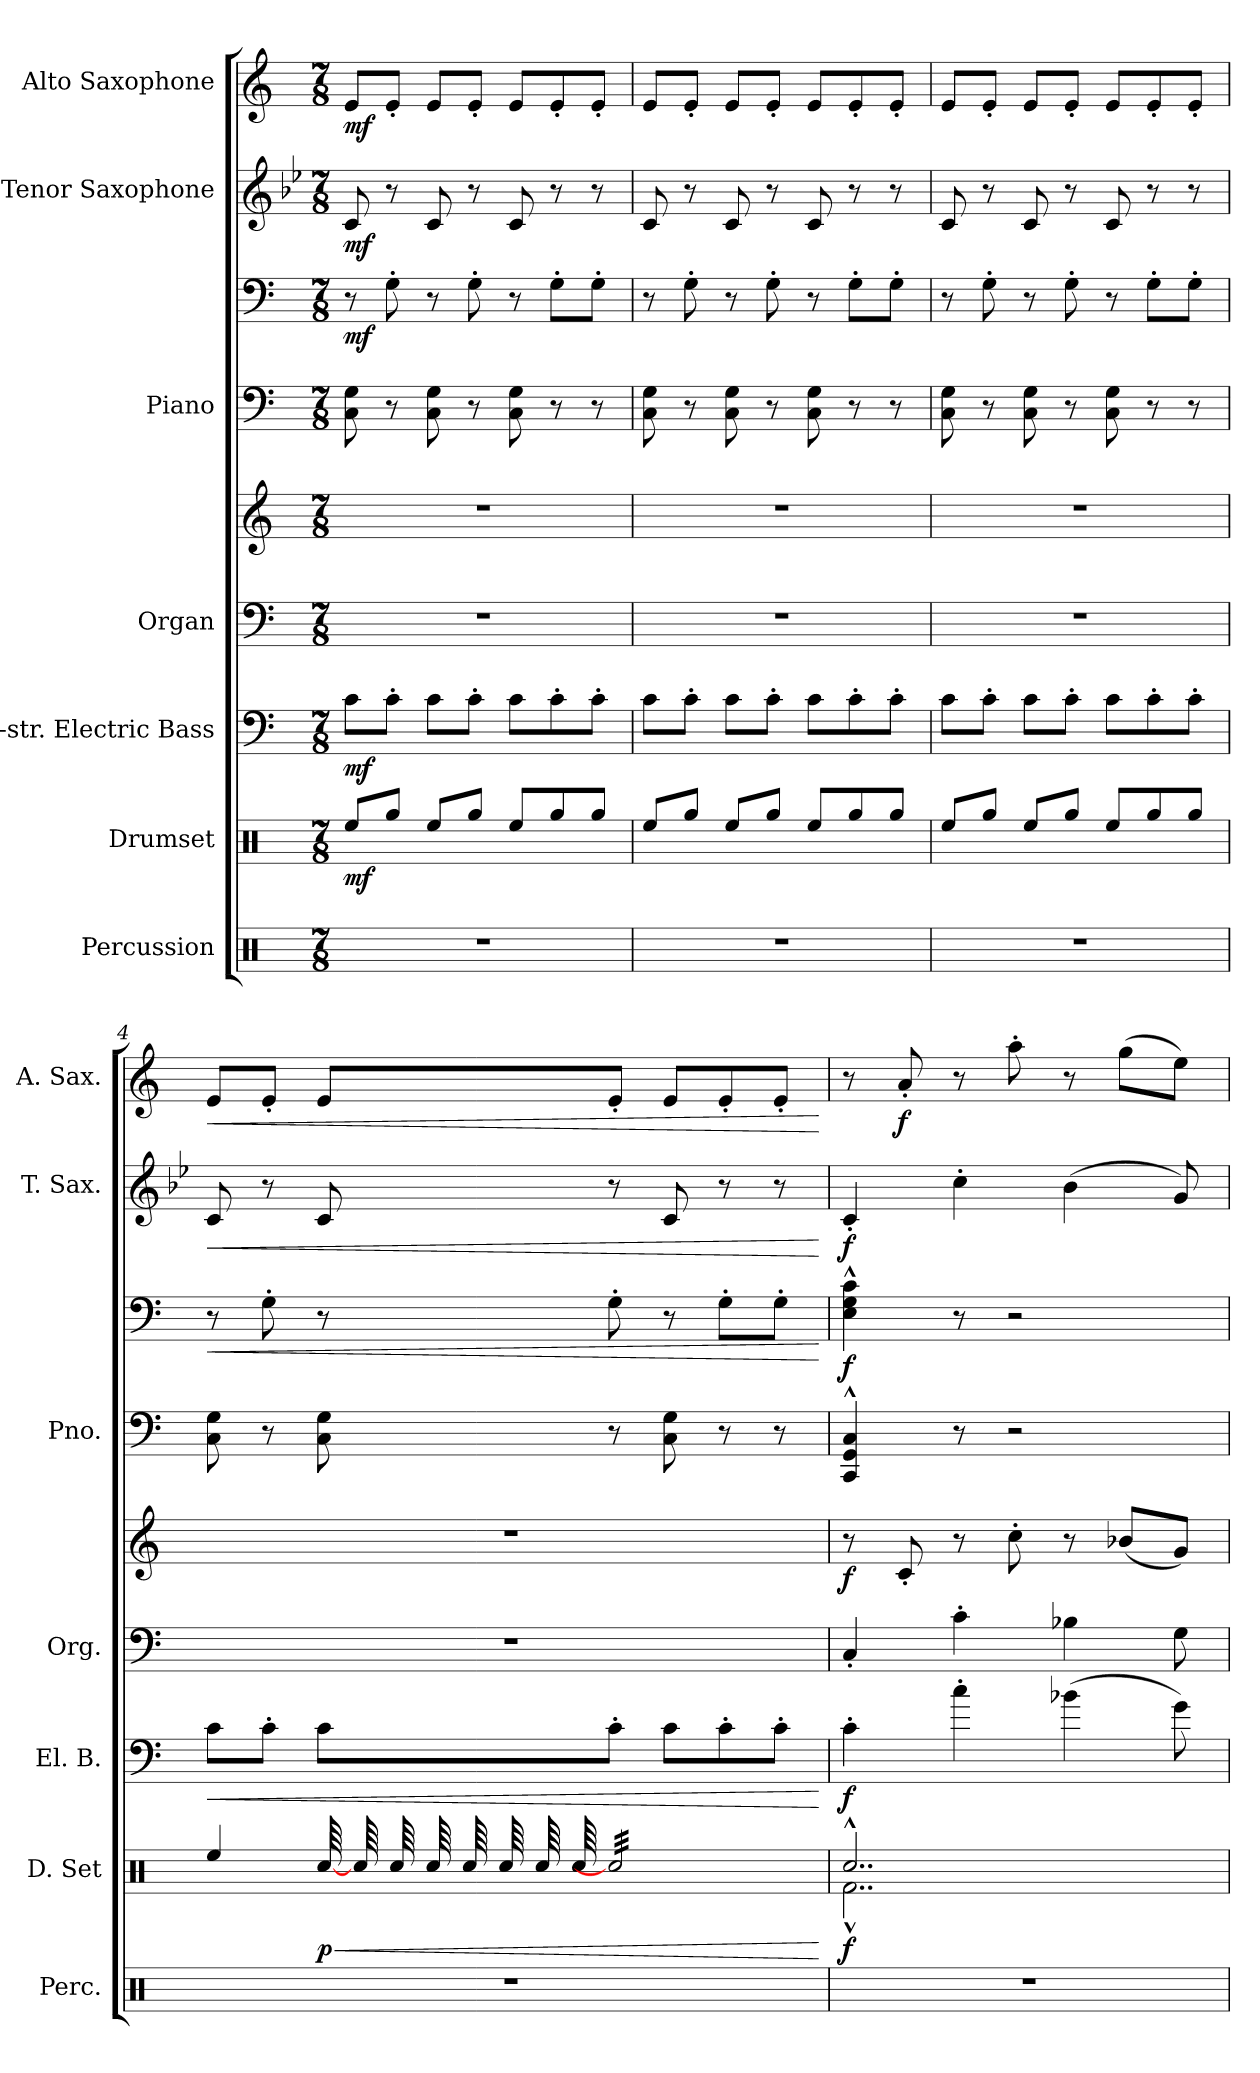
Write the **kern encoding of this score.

**kern	**kern	**dynam	**kern	**dynam	**kern	**kern	**dynam	**kern	**kern	**dynam	**kern	**dynam	**kern	**dynam
*part7	*part6	*part6	*part5	*part5	*part4	*part4	*part4	*part3	*part3	*part3	*part2	*part2	*part1	*part1
*staff9	*staff8	*staff8	*staff7	*staff7	*staff6	*staff5	*staff5/6	*staff4	*staff3	*staff3/4	*staff2	*staff2	*staff1	*staff1
*I"Percussion	*I"Drumset	*	*I"5-str. Electric Bass	*	*I"Organ	*	*	*I"Piano	*	*	*I"Tenor Saxophone	*	*I"Alto Saxophone	*
*I'Perc.	*I'D. Set	*	*I'El. B.	*	*I'Org.	*	*	*I'Pno.	*	*	*I'T. Sax.	*	*I'A. Sax.	*
*clefX	*clefX	*	*clefF4	*	*clefF4	*clefG2	*	*clefF4	*clefF4	*	*clefG2	*	*clefG2	*
*	*	*	*ITrd7c12	*	*	*	*	*	*	*	*ITrd8c14	*	*ITrd5c9	*
*k[]	*k[]	*	*k[]	*	*k[]	*k[]	*	*k[]	*k[]	*	*k[b-e-]	*	*k[b-e-a-]	*
*M7/8	*M7/8	*	*M7/8	*	*M7/8	*M7/8	*	*M7/8	*M7/8	*	*M7/8	*	*M7/8	*
*MM210	*MM210	*	*MM210	*	*MM210	*MM210	*	*MM210	*MM210	*	*MM210	*	*MM210	*
=1	=1	=1	=1	=1	=1	=1	=1	=1	=1	=1	=1	=1	=1	=1
!	!	!LO:DY:b	!	!LO:DY:b	!	!	!	!	!	!LO:DY:b	!	!LO:DY:b	!	!LO:DY:b
2..r	8Ree/L	mf	8C\L	mf	2..r	2..r	.	8C\ 8G\	8r	mf	8C/	mf	8G/L	mf
.	8Rgg/J	.	8C'\J	.	.	.	.	8r	8G'\	.	8r	.	8G'/J	.
.	8Ree/L	.	8C\L	.	.	.	.	8C\ 8G\	8r	.	8C/	.	8G/L	.
.	8Rgg/J	.	8C'\J	.	.	.	.	8r	8G'\	.	8r	.	8G'/J	.
.	8Ree/L	.	8C\L	.	.	.	.	8C\ 8G\	8r	.	8C/	.	8G/L	.
.	8Rgg/	.	8C'\	.	.	.	.	8r	8G'\L	.	8r	.	8G'/	.
.	8Rgg/J	.	8C'\J	.	.	.	.	8r	8G'\J	.	8r	.	8G'/J	.
=2	=2	=2	=2	=2	=2	=2	=2	=2	=2	=2	=2	=2	=2	=2
2..r	8Ree/L	.	8C\L	.	2..r	2..r	.	8C\ 8G\	8r	.	8C/	.	8G/L	.
.	8Rgg/J	.	8C'\J	.	.	.	.	8r	8G'\	.	8r	.	8G'/J	.
.	8Ree/L	.	8C\L	.	.	.	.	8C\ 8G\	8r	.	8C/	.	8G/L	.
.	8Rgg/J	.	8C'\J	.	.	.	.	8r	8G'\	.	8r	.	8G'/J	.
.	8Ree/L	.	8C\L	.	.	.	.	8C\ 8G\	8r	.	8C/	.	8G/L	.
.	8Rgg/	.	8C'\	.	.	.	.	8r	8G'\L	.	8r	.	8G'/	.
.	8Rgg/J	.	8C'\J	.	.	.	.	8r	8G'\J	.	8r	.	8G'/J	.
=3	=3	=3	=3	=3	=3	=3	=3	=3	=3	=3	=3	=3	=3	=3
2..r	8Ree/L	.	8C\L	.	2..r	2..r	.	8C\ 8G\	8r	.	8C/	.	8G/L	.
.	8Rgg/J	.	8C'\J	.	.	.	.	8r	8G'\	.	8r	.	8G'/J	.
.	8Ree/L	.	8C\L	.	.	.	.	8C\ 8G\	8r	.	8C/	.	8G/L	.
.	8Rgg/J	.	8C'\J	.	.	.	.	8r	8G'\	.	8r	.	8G'/J	.
.	8Ree/L	.	8C\L	.	.	.	.	8C\ 8G\	8r	.	8C/	.	8G/L	.
.	8Rgg/	.	8C'\	.	.	.	.	8r	8G'\L	.	8r	.	8G'/	.
.	8Rgg/J	.	8C'\J	.	.	.	.	8r	8G'\J	.	8r	.	8G'/J	.
!!LO:PB:g=z
=4	=4	=4	=4	=4	=4	=4	=4	=4	=4	=4	=4	=4	=4	=4
!	!	!	!	!LO:HP:b	!	!	!	!	!	!LO:HP:b	!	!LO:HP:b	!	!LO:HP:b
2..r	4Ree/	.	8C\L	<	2..r	2..r	.	8C\ 8G\	8r	<	8C/	<	8G/L	<
.	.	.	8C'\J	.	.	.	.	8r	8G'\	.	8r	.	8G'/J	.
!	!	!LO:HP:b	!	!	!	!	!	!	!	!	!	!	!	!
!	!	!LO:DY:n=1:b	!	!	!	!	!	!	!	!	!	!	!	!
*	*tremolo	*	*	*	*	*	*	*	*	*	*	*	*	*
.	[64Rcc/	< p	8C\L	.	.	.	.	8C\ 8G\	8r	.	8C/	.	8G/L	.
.	64Rcc/	.	.	.	.	.	.	.	.	.	.	.	.	.
.	64Rcc/	.	.	.	.	.	.	.	.	.	.	.	.	.
.	64Rcc/	.	.	.	.	.	.	.	.	.	.	.	.	.
.	64Rcc/	.	.	.	.	.	.	.	.	.	.	.	.	.
.	64Rcc/	.	.	.	.	.	.	.	.	.	.	.	.	.
.	64Rcc/	.	.	.	.	.	.	.	.	.	.	.	.	.
.	64Rcc/	.	.	.	.	.	.	.	.	.	.	.	.	.
.	32Rcc/]LLL	.	8C'\J	.	.	.	.	8r	8G'\	.	8r	.	8G'/J	.
.	32Rcc/	.	.	.	.	.	.	.	.	.	.	.	.	.
.	32Rcc/	.	.	.	.	.	.	.	.	.	.	.	.	.
.	32Rcc/	.	.	.	.	.	.	.	.	.	.	.	.	.
.	32Rcc/	.	8C\L	.	.	.	.	8C\ 8G\	8r	.	8C/	.	8G/L	.
.	32Rcc/	.	.	.	.	.	.	.	.	.	.	.	.	.
.	32Rcc/	.	.	.	.	.	.	.	.	.	.	.	.	.
.	32Rcc/	.	.	.	.	.	.	.	.	.	.	.	.	.
.	32Rcc/	.	8C'\	.	.	.	.	8r	8G'\L	.	8r	.	8G'/	.
.	32Rcc/	.	.	.	.	.	.	.	.	.	.	.	.	.
.	32Rcc/	.	.	.	.	.	.	.	.	.	.	.	.	.
.	32Rcc/	.	.	.	.	.	.	.	.	.	.	.	.	.
.	32Rcc/	.	8C'\J	.	.	.	.	8r	8G'\J	.	8r	.	8G'/J	.
.	32Rcc/	.	.	.	.	.	.	.	.	.	.	.	.	.
.	32Rcc/	.	.	.	.	.	.	.	.	.	.	.	.	.
.	32Rcc/JJJ	.	.	.	.	.	.	.	.	.	.	.	.	.
*	*Xtremolo	*	*	*	*	*	*	*	*	*	*	*	*	*
.	.	[	.	[	.	.	.	.	.	[	.	[	.	[
=5	=5	=5	=5	=5	=5	=5	=5	=5	=5	=5	=5	=5	=5	=5
*	*^	*	*	*	*	*	*	*	*	*	*	*	*	*
!	!	!	!LO:DY:b	!	!LO:DY:b	!	!	!LO:DY:b	!	!	!LO:DY:b	!	!LO:DY:b	!	!
2..r	2..Rcc^^/	2..Rf^^\	f	4C'\	f	4C'/	8r	f	4CC/^^ 4GG/^^ 4C/^^	4E\^^ 4G\^^ 4c\^^	f	4C'/	f	8r	.
!	!	!	!	!	!	!	!	!	!	!	!	!	!	!	!LO:DY:b
.	.	.	.	.	.	.	8c'/	.	.	.	.	.	.	8c'/	f
.	.	.	.	4c'\	.	4c'\	8r	.	8r	8r	.	4c'\	.	8r	.
.	.	.	.	.	.	.	8cc'\	.	2r	2r	.	.	.	8cc'\	.
.	.	.	.	(>4B-X\	.	4B-X\	8r	.	.	.	.	(>4B-\	.	8r	.
.	.	.	.	.	.	.	(<8b-X/L	.	.	.	.	.	.	(>8b-\L	.
.	.	.	.	8G\)	.	8G\	8g/J)	.	.	.	.	8G/)	.	8g\J)	.
*	*v	*v	*	*	*	*	*	*	*	*	*	*	*	*	*
=	=	=	=	=	=	=	=	=	=	=	=	=	=	=
*-	*-	*-	*-	*-	*-	*-	*-	*-	*-	*-	*-	*-	*-	*-
